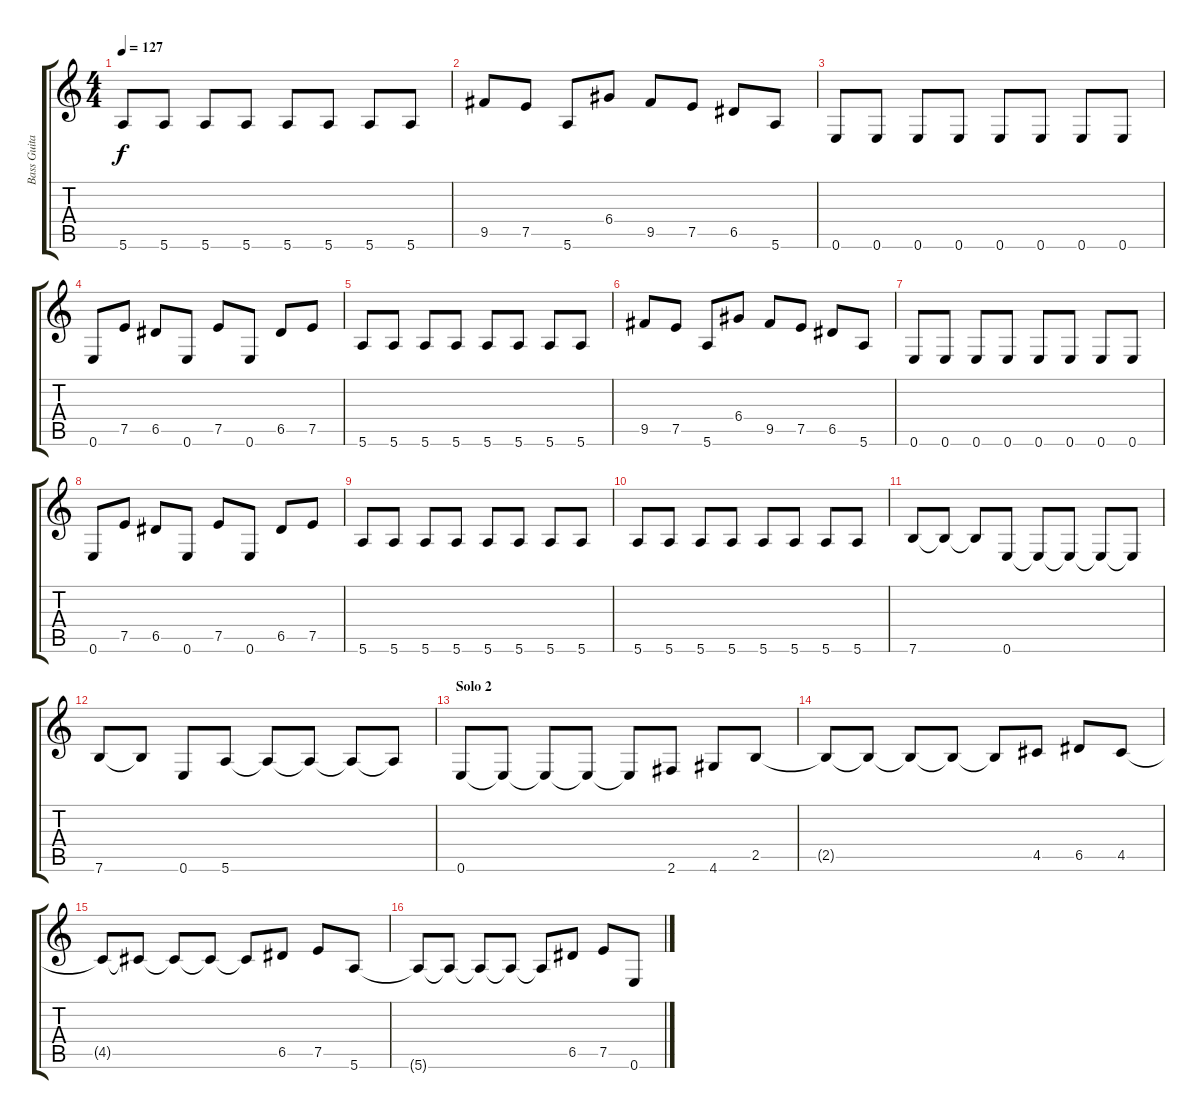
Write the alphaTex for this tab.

\track ("Bass Guitar" "Bass Guita") {instrument electricbassfinger}
\staff {score tabs}
\tuning (E4 B3 G3 D3 A2 E2) {hide}
\ts (4 4)
\tempo 127
\clef g2
\ks c
5.6.8{dy f} 5.6.8 5.6.8 5.6.8 5.6.8 5.6.8 5.6.8 5.6.8 |
9.5.8 7.5.8 5.6.8 6.4.8 9.5.8 7.5.8 6.5.8 5.6.8 |
0.6.8 0.6.8 0.6.8 0.6.8 0.6.8 0.6.8 0.6.8 0.6.8 |
0.6.8 7.5.8 6.5.8 0.6.8 7.5.8 0.6.8 6.5.8 7.5.8 |
5.6.8 5.6.8 5.6.8 5.6.8 5.6.8 5.6.8 5.6.8 5.6.8 |
9.5.8 7.5.8 5.6.8 6.4.8 9.5.8 7.5.8 6.5.8 5.6.8 |
0.6.8 0.6.8 0.6.8 0.6.8 0.6.8 0.6.8 0.6.8 0.6.8 |
0.6.8 7.5.8 6.5.8 0.6.8 7.5.8 0.6.8 6.5.8 7.5.8 |
5.6.8 5.6.8 5.6.8 5.6.8 5.6.8 5.6.8 5.6.8 5.6.8 |
5.6.8 5.6.8 5.6.8 5.6.8 5.6.8 5.6.8 5.6.8 5.6.8 |
7.6.8 7.6{t}.8 7.6{t}.8 0.6.8 0.6{t}.8 0.6{t}.8 0.6{t}.8 0.6{t}.8 |
7.6.8 7.6{t}.8 0.6.8 5.6.8 5.6{t}.8 5.6{t}.8 5.6{t}.8 5.6{t}.8 |
\section ("" "Solo 2")
0.6.8 0.6{t}.8 0.6{t}.8 0.6{t}.8 0.6{t}.8 2.6.8 4.6.8 2.5.8 |
2.5{t}.8 2.5{t}.8 2.5{t}.8 2.5{t}.8 2.5{t}.8 4.5.8 6.5.8 4.5.8 |
4.5{t}.8 4.5{t}.8 4.5{t}.8 4.5{t}.8 4.5{t}.8 6.5.8 7.5.8 5.6.8 |
5.6{t}.8 5.6{t}.8 5.6{t}.8 5.6{t}.8 5.6{t}.8 6.5.8 7.5.8 0.6.8
